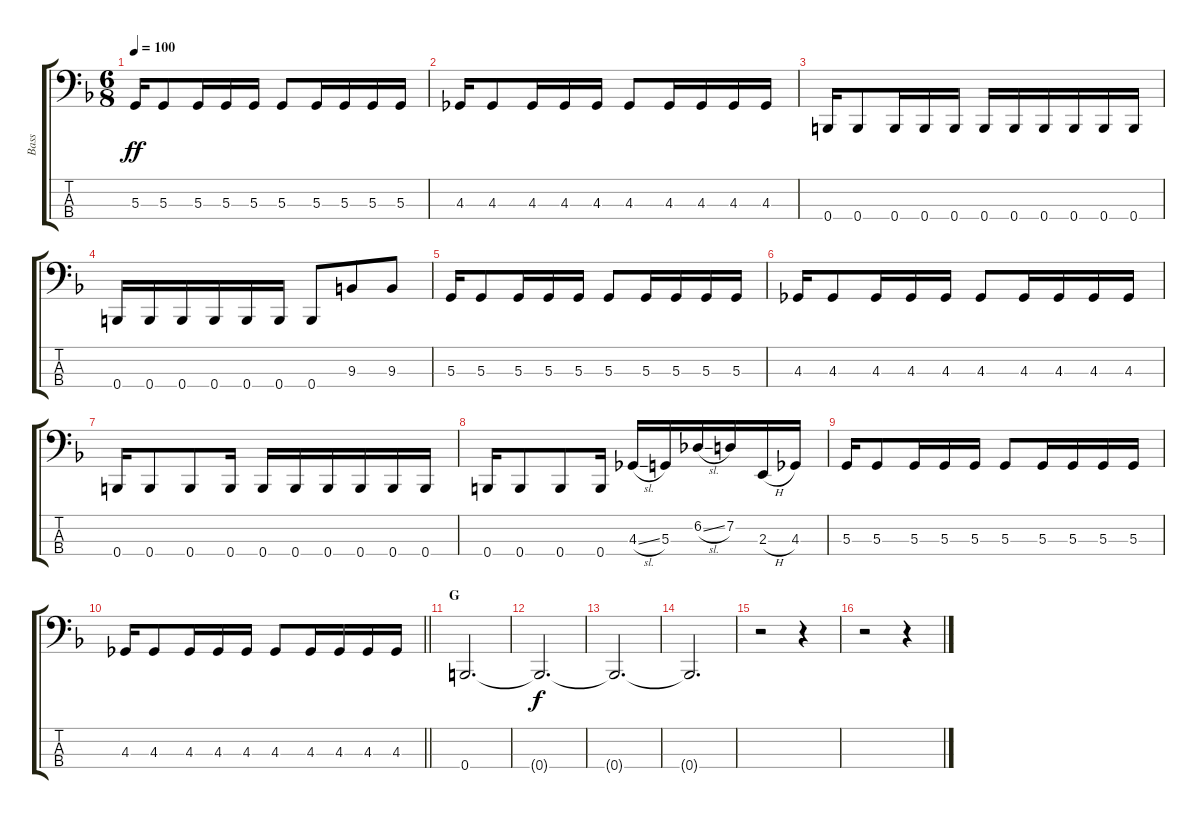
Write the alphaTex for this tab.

\track ("Bass" "Bass") {instrument electricbasspick}
\staff {score tabs}
\tuning (C2 G1 D1 B0) {hide}
\ts (6 8)
\tempo 100
\clef f4
\ks f
5.3.16{dy ff} 5.3.8 5.3.16 5.3.16 5.3.16 5.3.8 5.3.16 5.3.16 5.3.16 5.3.16 |
4.3.16 4.3.8 4.3.16 4.3.16 4.3.16 4.3.8 4.3.16 4.3.16 4.3.16 4.3.16 |
0.4.16 0.4.8 0.4.16 0.4.16 0.4.16 0.4.16 0.4.16 0.4.16 0.4.16 0.4.16 0.4.16 |
0.4.16 0.4.16 0.4.16 0.4.16 0.4.16 0.4.16 0.4.8 9.3.8 9.3.8 |
5.3.16 5.3.8 5.3.16 5.3.16 5.3.16 5.3.8 5.3.16 5.3.16 5.3.16 5.3.16 |
4.3.16 4.3.8 4.3.16 4.3.16 4.3.16 4.3.8 4.3.16 4.3.16 4.3.16 4.3.16 |
0.4.16 0.4.8 0.4.8 0.4.16 0.4.16 0.4.16 0.4.16 0.4.16 0.4.16 0.4.16 |
0.4.16 0.4.8 0.4.8 0.4.16 4.3{sl}.16 5.3.16 6.2{sl}.16 7.2.16 2.3{h}.16 4.3.16 |
5.3.16 5.3.8 5.3.16 5.3.16 5.3.16 5.3.8 5.3.16 5.3.16 5.3.16 5.3.16 |
\barLineRight lightlight
4.3.16 4.3.8 4.3.16 4.3.16 4.3.16 4.3.8 4.3.16 4.3.16 4.3.16 4.3.16 |
\section ("" "G")
0.4.2{d} |
0.4{t}.2{d dy f} |
0.4{t}.2{d} |
0.4{t}.2{d} |
r.2 r.4 |
r.2 r.4
